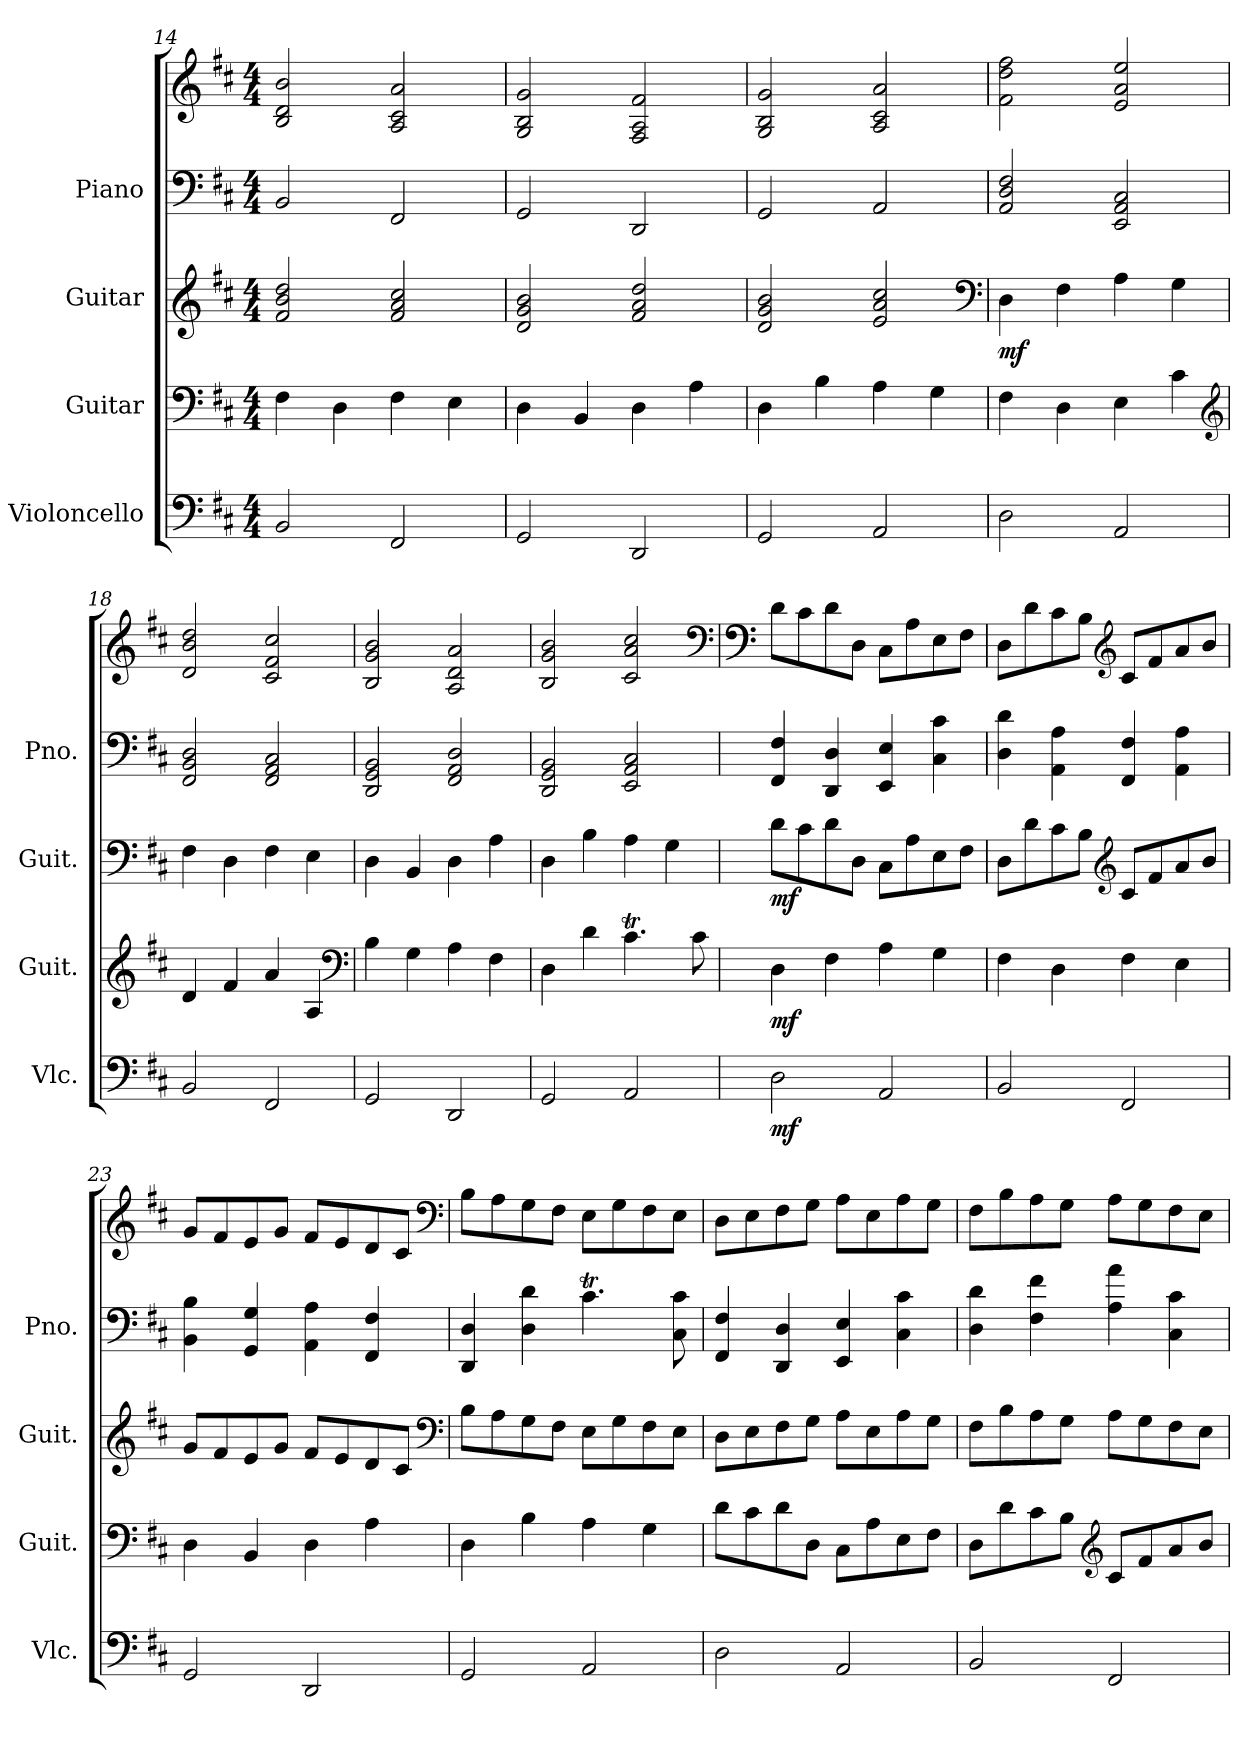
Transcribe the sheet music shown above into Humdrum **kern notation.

**kern	**dynam	**kern	**dynam	**kern	**dynam	**kern	**kern	**dynam
*part4	*part4	*part3	*part3	*part2	*part2	*part1	*part1	*part1
*staff5	*staff5	*staff4	*staff4	*staff3	*staff3	*staff2	*staff1	*staff1/2
*I"Violoncello	*	*I"Guitar	*	*I"Guitar	*	*I"Piano	*	*
*I'Vlc.	*	*I'Guit.	*	*I'Guit.	*	*I'Pno.	*	*
*clefF4	*	*clefF4	*	*	*	*clefF4	*clefG2	*
*k[f#c#]	*	*k[f#c#]	*	*k[f#c#]	*	*k[f#c#]	*k[f#c#]	*
*D:	*	*D:	*	*D:	*	*D:	*D:	*
*M4/4	*	*M4/4	*	*M4/4	*	*M4/4	*M4/4	*
=14	=14	=14	=14	=14	=14	=14	=14	=14
2BB/	.	4F#\	.	2f#/ 2b/ 2dd/	.	2BB/	2B/ 2d/ 2b/	.
.	.	4D\	.	.	.	.	.	.
2FF#/	.	4F#\	.	2f#/ 2a/ 2cc#/	.	2FF#/	2A/ 2c#/ 2a/	.
.	.	4E\	.	.	.	.	.	.
=15	=15	=15	=15	=15	=15	=15	=15	=15
2GG/	.	4D\	.	2d/ 2g/ 2b/	.	2GG/	2G/ 2B/ 2g/	.
.	.	4BB/	.	.	.	.	.	.
2DD/	.	4D\	.	2f#/ 2a/ 2dd/	.	2DD/	2F#/ 2A/ 2f#/	.
.	.	4A\	.	.	.	.	.	.
=16	=16	=16	=16	=16	=16	=16	=16	=16
2GG/	.	4D\	.	2d/ 2g/ 2b/	.	2GG/	2G/ 2B/ 2g/	.
.	.	4B\	.	.	.	.	.	.
2AA/	.	4A\	.	2e/ 2a/ 2cc#/	.	2AA/	2A/ 2c#/ 2a/	.
.	.	4G\	.	.	.	.	.	.
*	*	*	*	*clefF4	*	*	*	*
=17	=17	=17	=17	=17	=17	=17	=17	=17
!	!	!	!	!	!LO:DY:b	!	!	!
2D\	.	4F#\	.	4D\	mf	2AA/ 2D/ 2F#/	2f#\ 2dd\ 2ff#\	.
.	.	4D\	.	4F#\	.	.	.	.
2AA/	.	4E\	.	4A\	.	2EE/ 2AA/ 2C#/	2e/ 2a/ 2ee/	.
.	.	4c#\	.	4G\	.	.	.	.
*	*	*clefG2	*	*	*	*	*	*
=18	=18	=18	=18	=18	=18	=18	=18	=18
2BB/	.	4d/	.	4F#\	.	2FF#/ 2BB/ 2D/	2d/ 2b/ 2dd/	.
.	.	4f#/	.	4D\	.	.	.	.
2FF#/	.	4a/	.	4F#\	.	2FF#/ 2AA/ 2C#/	2c#/ 2f#/ 2cc#/	.
.	.	4A/	.	4E\	.	.	.	.
*	*	*clefF4	*	*	*	*	*	*
=19	=19	=19	=19	=19	=19	=19	=19	=19
2GG/	.	4B\	.	4D\	.	2DD/ 2GG/ 2BB/	2B/ 2g/ 2b/	.
.	.	4G\	.	4BB/	.	.	.	.
2DD/	.	4A\	.	4D\	.	2FF#/ 2AA/ 2D/	2A/ 2d/ 2a/	.
.	.	4F#\	.	4A\	.	.	.	.
=20	=20	=20	=20	=20	=20	=20	=20	=20
2GG/	.	4D\	.	4D\	.	2DD/ 2GG/ 2BB/	2B/ 2g/ 2b/	.
.	.	4d\	.	4B\	.	.	.	.
2AA/	.	4.c#t\	.	4A\	.	2EE/ 2AA/ 2C#/	2c#/ 2a/ 2cc#/	.
.	.	.	.	4G\	.	.	.	.
.	.	8c#\	.	.	.	.	.	.
*	*	*	*	*	*	*	*clefF4	*
!!LO:PB:g=z
=21	=21	=21	=21	=21	=21	=21	=21	=21
*	*	*	*	*	*	*	*clefF4	*
!	!LO:DY:b	!	!LO:DY:b	!	!LO:DY:b	!	!	!LO:DY:b=2
!	!	!	!	!	!	!	!	!LO:DY:n=1:b
2D\	mf	4D\	mf	8d\L	mf	4FF#/ 4F#/	8d\L	mf mf
.	.	.	.	8c#\	.	.	8c#\	.
.	.	4F#\	.	8d\	.	4DD/ 4D/	8d\	.
.	.	.	.	8D\J	.	.	8D\J	.
2AA/	.	4A\	.	8C#\L	.	4EE/ 4E/	8C#\L	.
.	.	.	.	8A\	.	.	8A\	.
.	.	4G\	.	8E\	.	4C#\ 4c#\	8E\	.
.	.	.	.	8F#\J	.	.	8F#\J	.
=22	=22	=22	=22	=22	=22	=22	=22	=22
2BB/	.	4F#\	.	8D\L	.	4D\ 4d\	8D\L	.
.	.	.	.	8d\	.	.	8d\	.
.	.	4D\	.	8c#\	.	4AA\ 4A\	8c#\	.
.	.	.	.	8B\J	.	.	8B\J	.
*	*	*	*	*clefG2	*	*	*clefG2	*
2FF#/	.	4F#\	.	8c#/L	.	4FF#/ 4F#/	8c#/L	.
.	.	.	.	8f#/	.	.	8f#/	.
.	.	4E\	.	8a/	.	4AA\ 4A\	8a/	.
.	.	.	.	8b/J	.	.	8b/J	.
=23	=23	=23	=23	=23	=23	=23	=23	=23
2GG/	.	4D\	.	8g/L	.	4BB\ 4B\	8g/L	.
.	.	.	.	8f#/	.	.	8f#/	.
.	.	4BB/	.	8e/	.	4GG/ 4G/	8e/	.
.	.	.	.	8g/J	.	.	8g/J	.
2DD/	.	4D\	.	8f#/L	.	4AA\ 4A\	8f#/L	.
.	.	.	.	8e/	.	.	8e/	.
.	.	4A\	.	8d/	.	4FF#/ 4F#/	8d/	.
.	.	.	.	8c#/J	.	.	8c#/J	.
*	*	*	*	*clefF4	*	*	*clefF4	*
=24	=24	=24	=24	=24	=24	=24	=24	=24
2GG/	.	4D\	.	8B\L	.	4DD/ 4D/	8B\L	.
.	.	.	.	8A\	.	.	8A\	.
.	.	4B\	.	8G\	.	4D\ 4d\	8G\	.
.	.	.	.	8F#\J	.	.	8F#\J	.
2AA/	.	4A\	.	8E\L	.	4.c#t\	8E\L	.
.	.	.	.	8G\	.	.	8G\	.
.	.	4G\	.	8F#\	.	.	8F#\	.
.	.	.	.	8E\J	.	8C#\ 8c#\	8E\J	.
!!LO:LB:g=z
=25	=25	=25	=25	=25	=25	=25	=25	=25
2D\	.	8d\L	.	8D\L	.	4FF#/ 4F#/	8D\L	.
.	.	8c#\	.	8E\	.	.	8E\	.
.	.	8d\	.	8F#\	.	4DD/ 4D/	8F#\	.
.	.	8D\J	.	8G\J	.	.	8G\J	.
2AA/	.	8C#\L	.	8A\L	.	4EE/ 4E/	8A\L	.
.	.	8A\	.	8E\	.	.	8E\	.
.	.	8E\	.	8A\	.	4C#\ 4c#\	8A\	.
.	.	8F#\J	.	8G\J	.	.	8G\J	.
=26	=26	=26	=26	=26	=26	=26	=26	=26
2BB/	.	8D\L	.	8F#\L	.	4D\ 4d\	8F#\L	.
.	.	8d\	.	8B\	.	.	8B\	.
.	.	8c#\	.	8A\	.	4F#\ 4f#\	8A\	.
.	.	8B\J	.	8G\J	.	.	8G\J	.
*	*	*clefG2	*	*	*	*	*	*
2FF#/	.	8c#/L	.	8A\L	.	4A\ 4a\	8A\L	.
.	.	8f#/	.	8G\	.	.	8G\	.
.	.	8a/	.	8F#\	.	4C#\ 4c#\	8F#\	.
.	.	8b/J	.	8E\J	.	.	8E\J	.
=	=	=	=	=	=	=	=	=
*-	*-	*-	*-	*-	*-	*-	*-	*-
